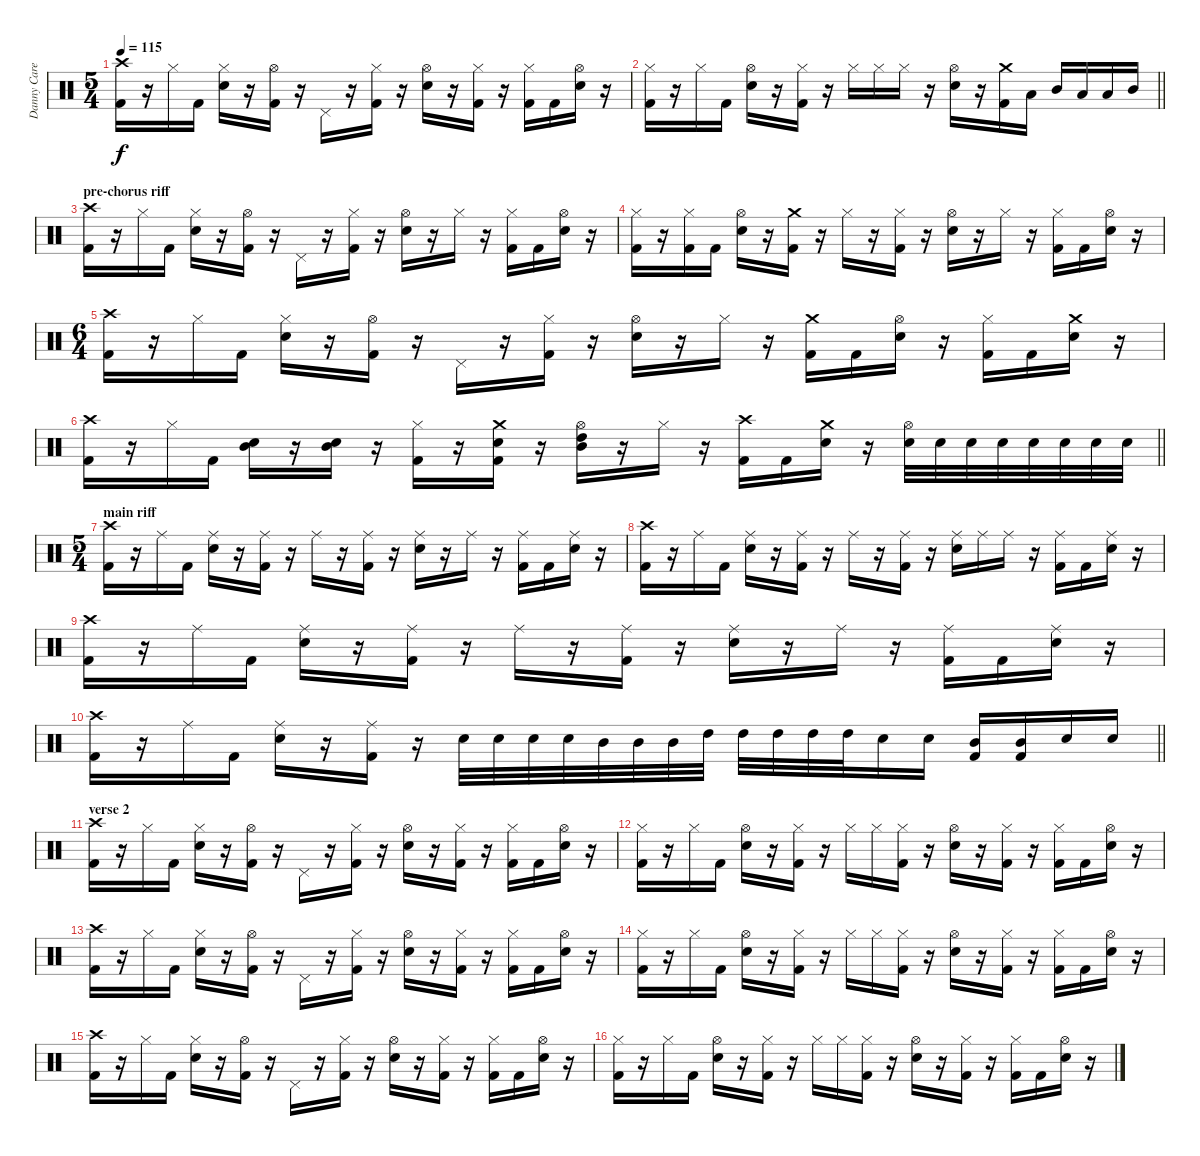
\track ("Danny Carey (drum)" "Danny Care") {instrument percussion}
\staff {score}
\articulation defaults
\ts (5 4)
\tempo 115
\clef neutral
\ks c
("Crash high (hit)" "Kick (hit) 2").16{dy f} r.16 "Hi-Hat (closed)".16 "Kick (hit) 2".16 ("Hi-Hat (closed)" "Electric Snare (hit)").16 r.16 ("Hi-Hat (open)" "Kick (hit) 2").16 r.16 "Pedal Hi-Hat (hit)".16 r.16 ("Hi-Hat (closed)" "Kick (hit) 2").16 r.16 ("Hi-Hat (open)" "Electric Snare (hit)").16 r.16 ("Hi-Hat (closed)" "Kick (hit) 2").16 r.16 ("Hi-Hat (closed)" "Kick (hit) 2").16 "Kick (hit) 2".16 ("Hi-Hat (open)" "Electric Snare (hit)").16 r.16 |
\barLineRight lightlight
("Hi-Hat (closed)" "Kick (hit) 2").16 r.16 "Hi-Hat (closed)".16 "Kick (hit) 2".16 ("Hi-Hat (open)" "Electric Snare (hit)").16 r.16 ("Hi-Hat (closed)" "Kick (hit) 2").16 r.16 "Hi-Hat (closed)".16 "Hi-Hat (closed)".16 "Hi-Hat (closed)".16 r.16 ("Hi-Hat (open)" "Electric Snare (hit)").16 r.16 ("Crash medium (hit)" "Kick (hit) 2").16 "Low Tom (hit)".16 "Mid Tom (hit)".16 "Low Tom (hit)".16 "Low Tom (hit)".16 "Mid Tom (hit)".16 |
\section ("" "pre-chorus riff")
("Crash high (hit)" "Kick (hit) 2").16 r.16 "Hi-Hat (closed)".16 "Kick (hit) 2".16 ("Hi-Hat (closed)" "Electric Snare (hit)").16 r.16 ("Hi-Hat (open)" "Kick (hit) 2").16 r.16 "Pedal Hi-Hat (hit)".16 r.16 ("Hi-Hat (closed)" "Kick (hit) 2").16 r.16 ("Hi-Hat (open)" "Electric Snare (hit)").16 r.16 "Hi-Hat (closed)".16 r.16 ("Hi-Hat (closed)" "Kick (hit) 2").16 "Kick (hit) 2".16 ("Hi-Hat (open)" "Electric Snare (hit)").16 r.16 |
("Hi-Hat (closed)" "Kick (hit) 2").16 r.16 ("Hi-Hat (closed)" "Kick (hit) 2").16 "Kick (hit) 2".16 ("Hi-Hat (open)" "Electric Snare (hit)").16 r.16 ("Crash medium (hit)" "Kick (hit) 2").16 r.16 "Hi-Hat (closed)".16 r.16 ("Hi-Hat (closed)" "Kick (hit) 2").16 r.16 ("Hi-Hat (open)" "Electric Snare (hit)").16 r.16 "Hi-Hat (closed)".16 r.16 ("Hi-Hat (closed)" "Kick (hit) 2").16 "Kick (hit) 2".16 ("Hi-Hat (open)" "Electric Snare (hit)").16 r.16 |
\ts (6 4)
("Crash high (hit)" "Kick (hit) 2").16 r.16 "Hi-Hat (closed)".16 "Kick (hit) 2".16 ("Hi-Hat (closed)" "Electric Snare (hit)").16 r.16 ("Hi-Hat (open)" "Kick (hit) 2").16 r.16 "Pedal Hi-Hat (hit)".16 r.16 ("Hi-Hat (closed)" "Kick (hit) 2").16 r.16 ("Hi-Hat (open)" "Electric Snare (hit)").16 r.16 "Hi-Hat (closed)".16 r.16 ("Crash medium (hit)" "Kick (hit) 2").16 "Kick (hit) 2".16 ("Hi-Hat (open)" "Electric Snare (hit)").16 r.16 ("Hi-Hat (closed)" "Kick (hit) 2").16 "Kick (hit) 2".16 ("Crash medium (hit)" "Electric Snare (hit)").16 r.16 |
\barLineRight lightlight
("Crash high (hit)" "Kick (hit) 2").16 r.16 "Hi-Hat (closed)".16 "Kick (hit) 2".16 ("Mid Tom (hit)" "Electric Snare (hit)").16 r.16 ("Mid Tom (hit)" "Electric Snare (hit)").16 r.16 ("Hi-Hat (closed)" "Kick (hit) 2").16 r.16 ("Crash medium (hit)" "Electric Snare (hit)" "Kick (hit) 2").16 r.16 ("Hi-Hat (open)" "High Tom (hit)" "Mid Tom (hit)").16 r.16 "Hi-Hat (closed)".16 r.16 ("Crash high (hit)" "Kick (hit) 2").16 "Kick (hit) 2".16 ("Crash medium (hit)" "Electric Snare (hit)").16 r.16 ("Hi-Hat (open)" "Electric Snare (hit)").32 "Electric Snare (hit)".32 "Electric Snare (hit)".32 "Electric Snare (hit)".32 "Electric Snare (hit)".32 "Electric Snare (hit)".32 "Electric Snare (hit)".32 "Electric Snare (hit)".32 |
\ts (5 4)
\section ("" "main riff")
("Crash high (hit)" "Kick (hit) 2").16 r.16 "Ride (middle)".16 "Kick (hit) 2".16 ("Ride (middle)" "Electric Snare (hit)").16 r.16 ("Ride (middle)" "Kick (hit) 2").16 r.16 "Ride (middle)".16 r.16 ("Ride (middle)" "Kick (hit) 2").16 r.16 ("Ride (middle)" "Electric Snare (hit)").16 r.16 "Ride (middle)".16 r.16 ("Ride (middle)" "Kick (hit) 2").16 "Kick (hit) 2".16 ("Ride (middle)" "Electric Snare (hit)").16 r.16 |
("Crash high (hit)" "Kick (hit) 2").16 r.16 "Ride (middle)".16 "Kick (hit) 2".16 ("Ride (middle)" "Electric Snare (hit)").16 r.16 ("Ride (middle)" "Kick (hit) 2").16 r.16 "Ride (middle)".16 r.16 ("Ride (middle)" "Kick (hit) 2").16 r.16 ("Ride (middle)" "Electric Snare (hit)").16 "Ride (middle)".16 "Ride (middle)".16 r.16 ("Ride (middle)" "Kick (hit) 2").16 "Kick (hit) 2".16 ("Ride (middle)" "Electric Snare (hit)").16 r.16 |
("Crash high (hit)" "Kick (hit) 2").16 r.16 "Ride (middle)".16 "Kick (hit) 2".16 ("Ride (middle)" "Electric Snare (hit)").16 r.16 ("Ride (middle)" "Kick (hit) 2").16 r.16 "Ride (middle)".16 r.16 ("Ride (middle)" "Kick (hit) 2").16 r.16 ("Ride (middle)" "Electric Snare (hit)").16 r.16 "Ride (middle)".16 r.16 ("Ride (middle)" "Kick (hit) 2").16 "Kick (hit) 2".16 ("Ride (middle)" "Electric Snare (hit)").16 r.16 |
\barLineRight lightlight
("Crash high (hit)" "Kick (hit) 2").16 r.16 "Ride (middle)".16 "Kick (hit) 2".16 ("Ride (middle)" "Electric Snare (hit)").16 r.16 ("Ride (middle)" "Kick (hit) 2").16 r.16 "Electric Snare (hit)".32 "Electric Snare (hit)".32 "Electric Snare (hit)".32 "Electric Snare (hit)".32 "Mid Tom (hit)".32 "Mid Tom (hit)".32 "Mid Tom (hit)".32 "High Tom (hit)".32 "High Tom (hit)".32 "High Tom (hit)".32 "High Tom (hit)".32 "High Tom (hit)".32 "Electric Snare (hit)".16 "Electric Snare (hit)".16 ("Mid Tom (hit)" "Kick (hit) 2").16 ("Mid Tom (hit)" "Kick (hit) 2").16 "Electric Snare (hit)".16 "Electric Snare (hit)".16 |
\section ("" "verse 2")
("Crash high (hit)" "Kick (hit) 2").16 r.16 "Hi-Hat (closed)".16 "Kick (hit) 2".16 ("Hi-Hat (closed)" "Electric Snare (hit)").16 r.16 ("Hi-Hat (open)" "Kick (hit) 2").16 r.16 "Pedal Hi-Hat (hit)".16 r.16 ("Hi-Hat (closed)" "Kick (hit) 2").16 r.16 ("Hi-Hat (open)" "Electric Snare (hit)").16 r.16 ("Hi-Hat (closed)" "Kick (hit) 2").16 r.16 ("Hi-Hat (closed)" "Kick (hit) 2").16 "Kick (hit) 2".16 ("Hi-Hat (open)" "Electric Snare (hit)").16 r.16 |
("Hi-Hat (closed)" "Kick (hit) 2").16 r.16 "Hi-Hat (closed)".16 "Kick (hit) 2".16 ("Hi-Hat (open)" "Electric Snare (hit)").16 r.16 ("Hi-Hat (closed)" "Kick (hit) 2").16 r.16 "Hi-Hat (closed)".16 "Hi-Hat (closed)".16 ("Hi-Hat (closed)" "Kick (hit) 2").16 r.16 ("Hi-Hat (open)" "Electric Snare (hit)").16 r.16 ("Hi-Hat (closed)" "Kick (hit) 2").16 r.16 ("Hi-Hat (closed)" "Kick (hit) 2").16 "Kick (hit) 2".16 ("Hi-Hat (open)" "Electric Snare (hit)").16 r.16 |
("Crash high (hit)" "Kick (hit) 2").16 r.16 "Hi-Hat (closed)".16 "Kick (hit) 2".16 ("Hi-Hat (closed)" "Electric Snare (hit)").16 r.16 ("Hi-Hat (open)" "Kick (hit) 2").16 r.16 "Pedal Hi-Hat (hit)".16 r.16 ("Hi-Hat (closed)" "Kick (hit) 2").16 r.16 ("Hi-Hat (open)" "Electric Snare (hit)").16 r.16 ("Hi-Hat (closed)" "Kick (hit) 2").16 r.16 ("Hi-Hat (closed)" "Kick (hit) 2").16 "Kick (hit) 2".16 ("Hi-Hat (open)" "Electric Snare (hit)").16 r.16 |
("Hi-Hat (closed)" "Kick (hit) 2").16 r.16 "Hi-Hat (closed)".16 "Kick (hit) 2".16 ("Hi-Hat (open)" "Electric Snare (hit)").16 r.16 ("Hi-Hat (closed)" "Kick (hit) 2").16 r.16 "Hi-Hat (closed)".16 "Hi-Hat (closed)".16 ("Hi-Hat (closed)" "Kick (hit) 2").16 r.16 ("Hi-Hat (open)" "Electric Snare (hit)").16 r.16 ("Hi-Hat (closed)" "Kick (hit) 2").16 r.16 ("Hi-Hat (closed)" "Kick (hit) 2").16 "Kick (hit) 2".16 ("Hi-Hat (open)" "Electric Snare (hit)").16 r.16 |
("Crash high (hit)" "Kick (hit) 2").16 r.16 "Hi-Hat (closed)".16 "Kick (hit) 2".16 ("Hi-Hat (closed)" "Electric Snare (hit)").16 r.16 ("Hi-Hat (open)" "Kick (hit) 2").16 r.16 "Pedal Hi-Hat (hit)".16 r.16 ("Hi-Hat (closed)" "Kick (hit) 2").16 r.16 ("Hi-Hat (open)" "Electric Snare (hit)").16 r.16 ("Hi-Hat (closed)" "Kick (hit) 2").16 r.16 ("Hi-Hat (closed)" "Kick (hit) 2").16 "Kick (hit) 2".16 ("Hi-Hat (open)" "Electric Snare (hit)").16 r.16 |
("Hi-Hat (closed)" "Kick (hit) 2").16 r.16 "Hi-Hat (closed)".16 "Kick (hit) 2".16 ("Hi-Hat (open)" "Electric Snare (hit)").16 r.16 ("Hi-Hat (closed)" "Kick (hit) 2").16 r.16 "Hi-Hat (closed)".16 "Hi-Hat (closed)".16 ("Hi-Hat (closed)" "Kick (hit) 2").16 r.16 ("Hi-Hat (open)" "Electric Snare (hit)").16 r.16 ("Hi-Hat (closed)" "Kick (hit) 2").16 r.16 ("Hi-Hat (closed)" "Kick (hit) 2").16 "Kick (hit) 2".16 ("Hi-Hat (open)" "Electric Snare (hit)").16 r.16
